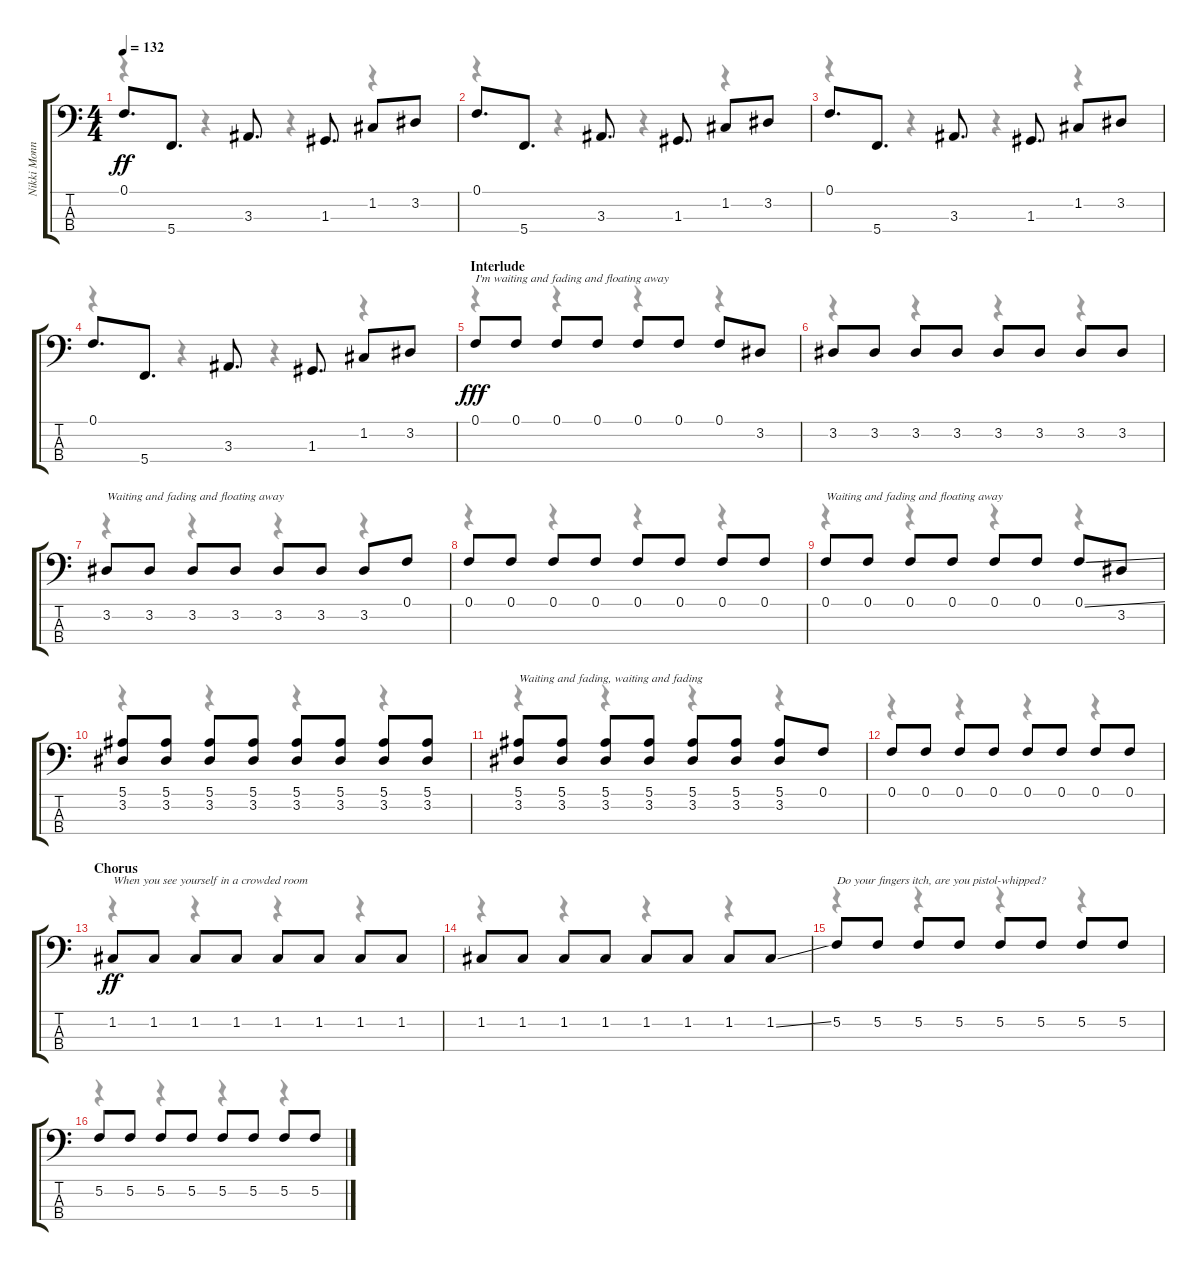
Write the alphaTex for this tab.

\track ("Nikki Monninger" "Nikki Monn") {instrument electricbassfinger}
\staff {score tabs}
\tuning (F2 C2 G1 C1) {hide}
\voice
\ts (4 4)
\tempo 132
\clef f4
\ks c
0.1.8{d dy ff} 5.4.8{d} 3.3.8{d} 1.3.8{d} 1.2.8 3.2.8 |
0.1.8{d} 5.4.8{d} 3.3.8{d} 1.3.8{d} 1.2.8 3.2.8 |
0.1.8{d} 5.4.8{d} 3.3.8{d} 1.3.8{d} 1.2.8 3.2.8 |
0.1.8{d} 5.4.8{d} 3.3.8{d} 1.3.8{d} 1.2.8 3.2.8 |
\section ("" "Interlude")
0.1.8{txt "I'm waiting and fading and floating away" dy fff} 0.1.8 0.1.8 0.1.8 0.1.8 0.1.8 0.1.8 3.2.8 |
3.2.8 3.2.8 3.2.8 3.2.8 3.2.8 3.2.8 3.2.8 3.2.8 |
3.2.8{txt "Waiting and fading and floating away"} 3.2.8 3.2.8 3.2.8 3.2.8 3.2.8 3.2.8 0.1.8 |
0.1.8 0.1.8 0.1.8 0.1.8 0.1.8 0.1.8 0.1.8 0.1.8 |
0.1.8{txt "Waiting and fading and floating away"} 0.1.8 0.1.8 0.1.8 0.1.8 0.1.8 0.1{ss}.8 3.2.8 |
(5.1 3.2).8 (5.1 3.2).8 (5.1 3.2).8 (5.1 3.2).8 (5.1 3.2).8 (5.1 3.2).8 (5.1 3.2).8 (5.1 3.2).8 |
(5.1 3.2).8{txt "Waiting and fading, waiting and fading"} (5.1 3.2).8 (5.1 3.2).8 (5.1 3.2).8 (5.1 3.2).8 (5.1 3.2).8 (5.1 3.2).8 0.1.8 |
0.1.8 0.1.8 0.1.8 0.1.8 0.1.8 0.1.8 0.1.8 0.1.8 |
\section ("" "Chorus")
1.2.8{txt "When you see yourself in a crowded room" dy ff} 1.2.8 1.2.8 1.2.8 1.2.8 1.2.8 1.2.8 1.2.8 |
1.2.8 1.2.8 1.2.8 1.2.8 1.2.8 1.2.8 1.2.8 1.2{ss}.8 |
5.2.8{txt "Do your fingers itch, are you pistol-whipped?"} 5.2.8 5.2.8 5.2.8 5.2.8 5.2.8 5.2.8 5.2.8 |
5.2.8 5.2.8 5.2.8 5.2.8 5.2.8 5.2.8 5.2.8 5.2{ss}.8
\voice
\clef f4
\ottava regular
\simile none
\ks c
r.4{dy f} r.4 r.4 r.4 |
r.4 r.4 r.4 r.4 |
r.4 r.4 r.4 r.4 |
r.4 r.4 r.4 r.4 |
r.4 r.4 r.4 r.4 |
r.4 r.4 r.4 r.4 |
r.4 r.4 r.4 r.4 |
r.4 r.4 r.4 r.4 |
r.4 r.4 r.4 r.4 |
r.4 r.4 r.4 r.4 |
r.4 r.4 r.4 r.4 |
r.4 r.4 r.4 r.4 |
r.4 r.4 r.4 r.4 |
r.4 r.4 r.4 r.4 |
r.4 r.4 r.4 r.4 |
r.4 r.4 r.4 r.4
